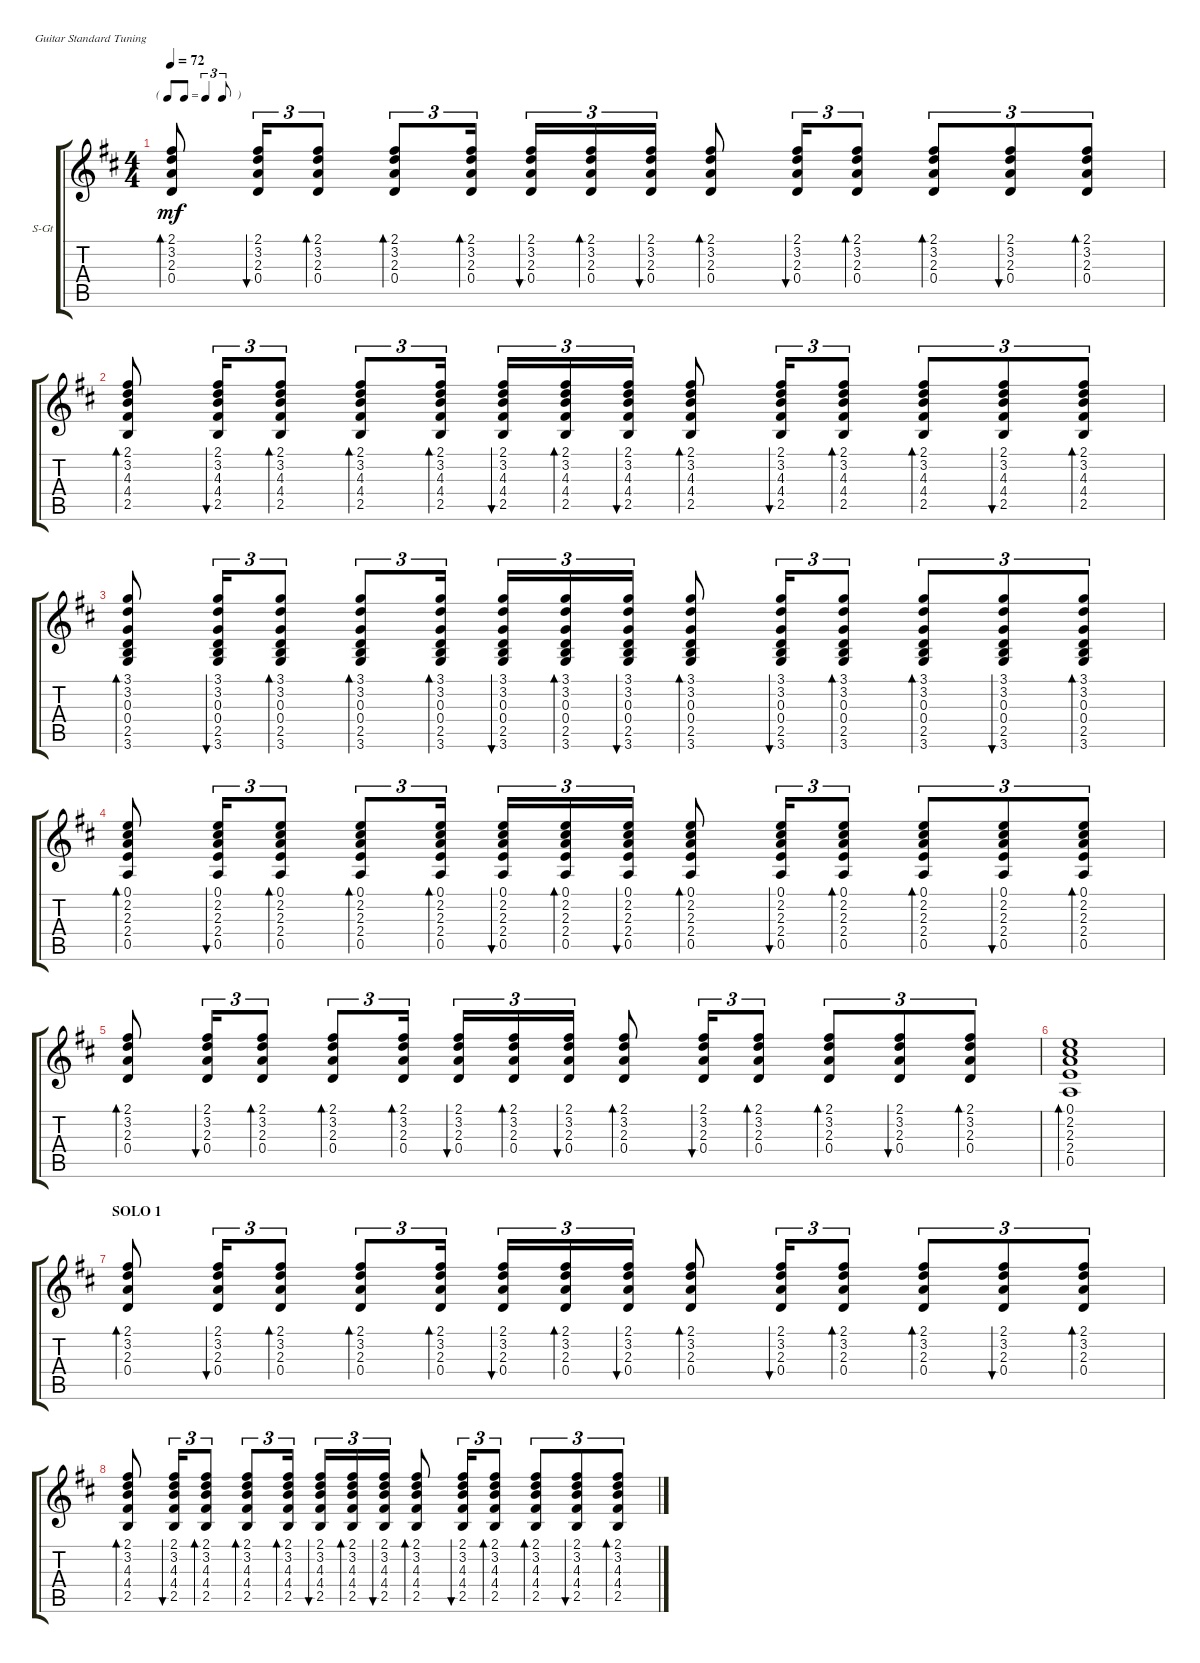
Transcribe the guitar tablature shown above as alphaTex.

\defaultSystemsLayout 4
\bracketExtendMode groupsimilarinstruments
\firstSystemTrackNameOrientation horizontal
\otherSystemsTrackNameOrientation horizontal
\track ("Steel Guitar" "S-Gt") {instrument acousticguitarsteel}
\staff {score tabs}
\tuning (E4 B3 G3 D3 A2 E2)
\ts (4 4)
\tf triplet8th
\tempo 72
\clef g2
\ks d
(0.4 2.3 3.2 2.1).8{bd 30 dy mf} (0.4 2.3 3.2 2.1).16{tu (3 2) bu 30} (0.4 2.3 3.2 2.1).8{tu (3 2) bd 30} (0.4 2.3 3.2 2.1).8{tu (3 2) bd 30} (0.4 2.3 3.2 2.1).16{tu (3 2) bd 30} (0.4 2.3 3.2 2.1).16{tu (3 2) bu 30} (0.4 2.3 3.2 2.1).16{tu (3 2) bd 30} (0.4 2.3 3.2 2.1).16{tu (3 2) bu 30} (0.4 2.3 3.2 2.1).8{bd 30} (0.4 2.3 3.2 2.1).16{tu (3 2) bu 30} (0.4 2.3 3.2 2.1).8{tu (3 2) bd 30} (0.4 2.3 3.2 2.1).8{tu (3 2) bd 30} (0.4 2.3 3.2 2.1).8{tu (3 2) bu 30} (0.4 2.3 3.2 2.1).8{tu (3 2) bd 30} |
(4.4 4.3 3.2 2.1 2.5).8{bd 30} (4.4 4.3 3.2 2.1 2.5).16{tu (3 2) bu 30} (4.4 4.3 3.2 2.1 2.5).8{tu (3 2) bd 30} (4.4 4.3 3.2 2.1 2.5).8{tu (3 2) bd 30} (4.4 4.3 3.2 2.1 2.5).16{tu (3 2) bd 30} (4.4 4.3 3.2 2.1 2.5).16{tu (3 2) bu 30} (4.4 4.3 3.2 2.1 2.5).16{tu (3 2) bd 30} (4.4 4.3 3.2 2.1 2.5).16{tu (3 2) bu 30} (4.4 4.3 3.2 2.1 2.5).8{bd 30} (4.4 4.3 3.2 2.1 2.5).16{tu (3 2) bu 30} (4.4 4.3 3.2 2.1 2.5).8{tu (3 2) bd 30} (4.4 4.3 3.2 2.1 2.5).8{tu (3 2) bd 30} (4.4 4.3 3.2 2.1 2.5).8{tu (3 2) bu 30} (4.4 4.3 3.2 2.1 2.5).8{tu (3 2) bd 30} |
(0.4 0.3 3.2 3.1 2.5 3.6).8{bd 30} (0.4 0.3 3.2 3.1 2.5 3.6).16{tu (3 2) bu 30} (0.4 0.3 3.2 3.1 2.5 3.6).8{tu (3 2) bd 30} (0.4 0.3 3.2 3.1 2.5 3.6).8{tu (3 2) bd 30} (0.4 0.3 3.2 3.1 2.5 3.6).16{tu (3 2) bd 30} (0.4 0.3 3.2 3.1 2.5 3.6).16{tu (3 2) bu 30} (0.4 0.3 3.2 3.1 2.5 3.6).16{tu (3 2) bd 30} (0.4 0.3 3.2 3.1 2.5 3.6).16{tu (3 2) bu 30} (0.4 0.3 3.2 3.1 2.5 3.6).8{bd 30} (0.4 0.3 3.2 3.1 2.5 3.6).16{tu (3 2) bu 30} (0.4 0.3 3.2 3.1 2.5 3.6).8{tu (3 2) bd 30} (0.4 0.3 3.2 3.1 2.5 3.6).8{tu (3 2) bd 30} (0.4 0.3 3.2 3.1 2.5 3.6).8{tu (3 2) bu 30} (0.4 0.3 3.2 3.1 2.5 3.6).8{tu (3 2) bd 30} |
(2.4 2.3 2.2 0.1 0.5).8{bd 30} (2.4 2.3 2.2 0.1 0.5).16{tu (3 2) bu 30} (2.4 2.3 2.2 0.1 0.5).8{tu (3 2) bd 30} (2.4 2.3 2.2 0.1 0.5).8{tu (3 2) bd 30} (2.4 2.3 2.2 0.1 0.5).16{tu (3 2) bd 30} (2.4 2.3 2.2 0.1 0.5).16{tu (3 2) bu 30} (2.4 2.3 2.2 0.1 0.5).16{tu (3 2) bd 30} (2.4 2.3 2.2 0.1 0.5).16{tu (3 2) bu 30} (2.4 2.3 2.2 0.1 0.5).8{bd 30} (2.4 2.3 2.2 0.1 0.5).16{tu (3 2) bu 30} (2.4 2.3 2.2 0.1 0.5).8{tu (3 2) bd 30} (2.4 2.3 2.2 0.1 0.5).8{tu (3 2) bd 30} (2.4 2.3 2.2 0.1 0.5).8{tu (3 2) bu 30} (2.4 2.3 2.2 0.1 0.5).8{tu (3 2) bd 30} |
(0.4 2.3 3.2 2.1).8{bd 30} (0.4 2.3 3.2 2.1).16{tu (3 2) bu 30} (0.4 2.3 3.2 2.1).8{tu (3 2) bd 30} (0.4 2.3 3.2 2.1).8{tu (3 2) bd 30} (0.4 2.3 3.2 2.1).16{tu (3 2) bd 30} (0.4 2.3 3.2 2.1).16{tu (3 2) bu 30} (0.4 2.3 3.2 2.1).16{tu (3 2) bd 30} (0.4 2.3 3.2 2.1).16{tu (3 2) bu 30} (0.4 2.3 3.2 2.1).8{bd 30} (0.4 2.3 3.2 2.1).16{tu (3 2) bu 30} (0.4 2.3 3.2 2.1).8{tu (3 2) bd 30} (0.4 2.3 3.2 2.1).8{tu (3 2) bd 30} (0.4 2.3 3.2 2.1).8{tu (3 2) bu 30} (0.4 2.3 3.2 2.1).8{tu (3 2) bd 30} |
(0.5 2.4 2.3 2.2 0.1).1{bd 30} |
\section ("" "SOLO 1")
(0.4 2.3 3.2 2.1).8{bd 30} (0.4 2.3 3.2 2.1).16{tu (3 2) bu 30} (0.4 2.3 3.2 2.1).8{tu (3 2) bd 30} (0.4 2.3 3.2 2.1).8{tu (3 2) bd 30} (0.4 2.3 3.2 2.1).16{tu (3 2) bd 30} (0.4 2.3 3.2 2.1).16{tu (3 2) bu 30} (0.4 2.3 3.2 2.1).16{tu (3 2) bd 30} (0.4 2.3 3.2 2.1).16{tu (3 2) bu 30} (0.4 2.3 3.2 2.1).8{bd 30} (0.4 2.3 3.2 2.1).16{tu (3 2) bu 30} (0.4 2.3 3.2 2.1).8{tu (3 2) bd 30} (0.4 2.3 3.2 2.1).8{tu (3 2) bd 30} (0.4 2.3 3.2 2.1).8{tu (3 2) bu 30} (0.4 2.3 3.2 2.1).8{tu (3 2) bd 30} |
(4.4 4.3 3.2 2.1 2.5).8{bd 30} (4.4 4.3 3.2 2.1 2.5).16{tu (3 2) bu 30} (4.4 4.3 3.2 2.1 2.5).8{tu (3 2) bd 30} (4.4 4.3 3.2 2.1 2.5).8{tu (3 2) bd 30} (4.4 4.3 3.2 2.1 2.5).16{tu (3 2) bd 30} (4.4 4.3 3.2 2.1 2.5).16{tu (3 2) bu 30} (4.4 4.3 3.2 2.1 2.5).16{tu (3 2) bd 30} (4.4 4.3 3.2 2.1 2.5).16{tu (3 2) bu 30} (4.4 4.3 3.2 2.1 2.5).8{bd 30} (4.4 4.3 3.2 2.1 2.5).16{tu (3 2) bu 30} (4.4 4.3 3.2 2.1 2.5).8{tu (3 2) bd 30} (4.4 4.3 3.2 2.1 2.5).8{tu (3 2) bd 30} (4.4 4.3 3.2 2.1 2.5).8{tu (3 2) bu 30} (4.4 4.3 3.2 2.1 2.5).8{tu (3 2) bd 30}
